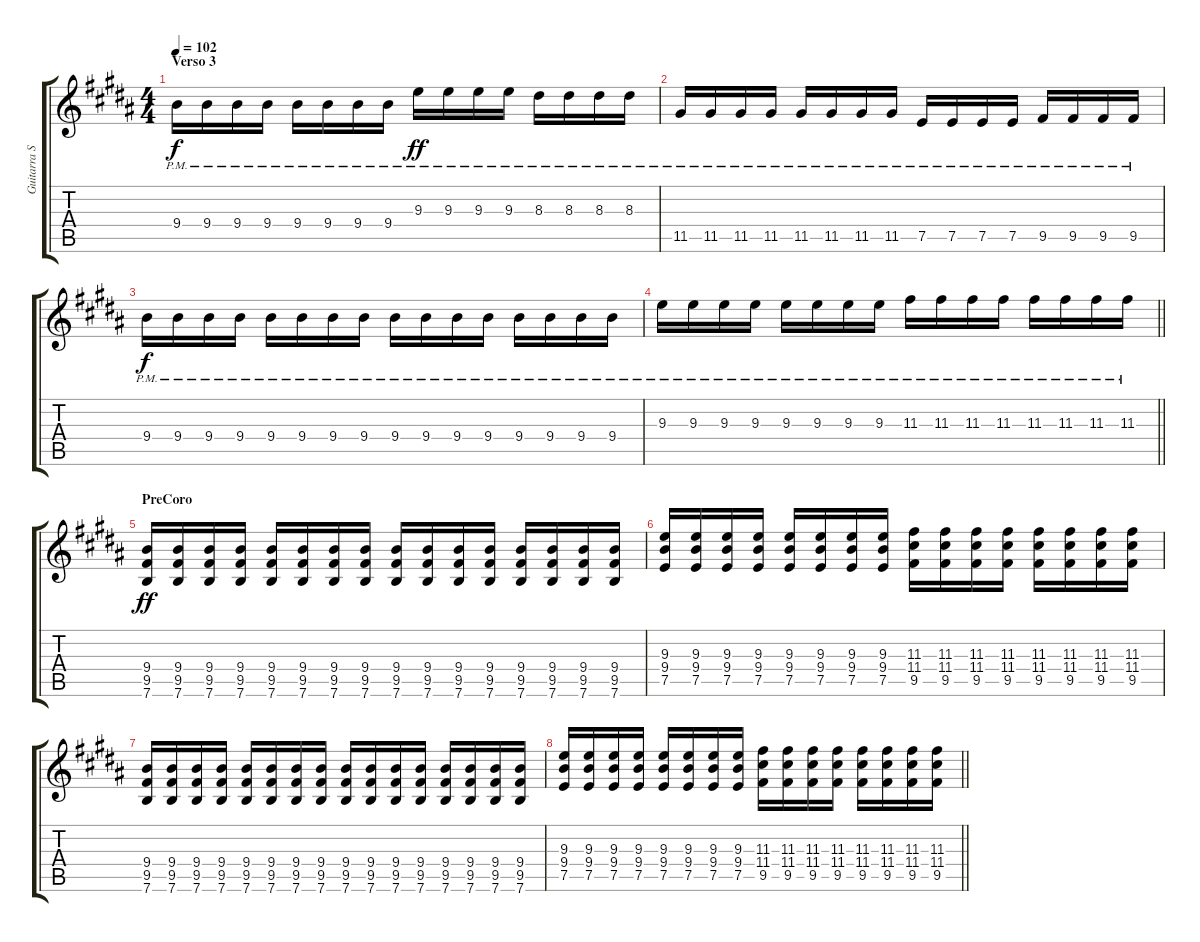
\track ("Guitarra Solista" "Guitarra S") {instrument electricguitarjazz}
\staff {score tabs}
\tuning (E4 B3 G3 D3 A2 E2) {hide}
\ts (4 4)
\section ("" "Verso 3")
\tempo 102
\clef g2
\ks b
9.4{pm}.16{dy f} 9.4{pm}.16 9.4{pm}.16 9.4{pm}.16 9.4{pm}.16 9.4{pm}.16 9.4{pm}.16 9.4{pm}.16 9.3{pm}.16{dy ff} 9.3{pm}.16 9.3{pm}.16 9.3{pm}.16 8.3{pm}.16 8.3{pm}.16 8.3{pm}.16 8.3{pm}.16 |
11.5{pm}.16 11.5{pm}.16 11.5{pm}.16 11.5{pm}.16 11.5{pm}.16 11.5{pm}.16 11.5{pm}.16 11.5{pm}.16 7.5{pm}.16 7.5{pm}.16 7.5{pm}.16 7.5{pm}.16 9.5{pm}.16 9.5{pm}.16 9.5{pm}.16 9.5{pm}.16 |
9.4{pm}.16{dy f} 9.4{pm}.16 9.4{pm}.16 9.4{pm}.16 9.4{pm}.16 9.4{pm}.16 9.4{pm}.16 9.4{pm}.16 9.4{pm}.16 9.4{pm}.16 9.4{pm}.16 9.4{pm}.16 9.4{pm}.16 9.4{pm}.16 9.4{pm}.16 9.4{pm}.16 |
\barLineRight lightlight
9.3{pm}.16 9.3{pm}.16 9.3{pm}.16 9.3{pm}.16 9.3{pm}.16 9.3{pm}.16 9.3{pm}.16 9.3{pm}.16 11.3{pm}.16 11.3{pm}.16 11.3{pm}.16 11.3{pm}.16 11.3{pm}.16 11.3{pm}.16 11.3{pm}.16 11.3{pm}.16 |
\section ("" "PreCoro")
(9.4 9.5 7.6).16{dy ff} (9.4 9.5 7.6).16 (9.4 9.5 7.6).16 (9.4 9.5 7.6).16 (9.4 9.5 7.6).16 (9.4 9.5 7.6).16 (9.4 9.5 7.6).16 (9.4 9.5 7.6).16 (9.4 9.5 7.6).16 (9.4 9.5 7.6).16 (9.4 9.5 7.6).16 (9.4 9.5 7.6).16 (9.4 9.5 7.6).16 (9.4 9.5 7.6).16 (9.4 9.5 7.6).16 (9.4 9.5 7.6).16 |
(9.3 9.4 7.5).16 (9.3 9.4 7.5).16 (9.3 9.4 7.5).16 (9.3 9.4 7.5).16 (9.3 9.4 7.5).16 (9.3 9.4 7.5).16 (9.3 9.4 7.5).16 (9.3 9.4 7.5).16 (11.3 11.4 9.5).16 (11.3 11.4 9.5).16 (11.3 11.4 9.5).16 (11.3 11.4 9.5).16 (11.3 11.4 9.5).16 (11.3 11.4 9.5).16 (11.3 11.4 9.5).16 (11.3 11.4 9.5).16 |
(9.4 9.5 7.6).16 (9.4 9.5 7.6).16 (9.4 9.5 7.6).16 (9.4 9.5 7.6).16 (9.4 9.5 7.6).16 (9.4 9.5 7.6).16 (9.4 9.5 7.6).16 (9.4 9.5 7.6).16 (9.4 9.5 7.6).16 (9.4 9.5 7.6).16 (9.4 9.5 7.6).16 (9.4 9.5 7.6).16 (9.4 9.5 7.6).16 (9.4 9.5 7.6).16 (9.4 9.5 7.6).16 (9.4 9.5 7.6).16 |
\barLineRight lightlight
(9.3 9.4 7.5).16 (9.3 9.4 7.5).16 (9.3 9.4 7.5).16 (9.3 9.4 7.5).16 (9.3 9.4 7.5).16 (9.3 9.4 7.5).16 (9.3 9.4 7.5).16 (9.3 9.4 7.5).16 (11.3 11.4 9.5).16 (11.3 11.4 9.5).16 (11.3 11.4 9.5).16 (11.3 11.4 9.5).16 (11.3 11.4 9.5).16 (11.3 11.4 9.5).16 (11.3 11.4 9.5).16 (11.3 11.4 9.5).16
